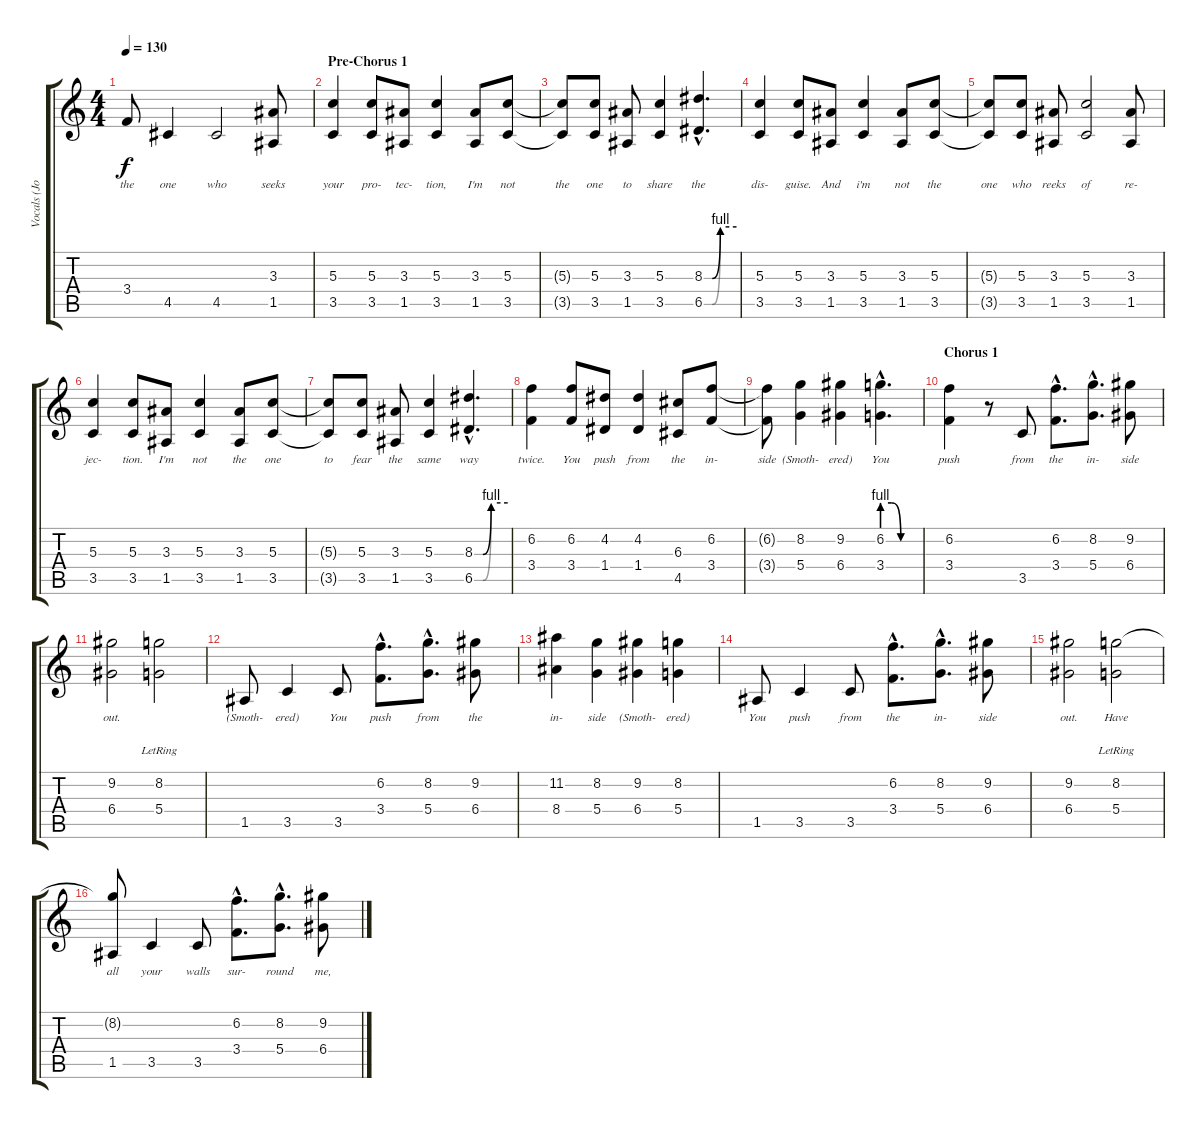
\track ("Vocals (Jonny Santos)" "Vocals (Jo") {instrument overdrivenguitar}
\staff {score tabs}
\tuning (E4 B3 G3 D3 A2 E2) {hide}
\ts (4 4)
\tempo 130
\clef g2
\ks c
3.4{t}.8{lyrics (0 "the") lyrics (1 "") lyrics (2 "") lyrics (3 "") lyrics (4 "") dy f} 4.5.4{lyrics (0 "one") lyrics (1 "") lyrics (2 "") lyrics (3 "") lyrics (4 "")} 4.5.2{lyrics (0 "who") lyrics (1 "") lyrics (2 "") lyrics (3 "") lyrics (4 "")} (3.3 1.5).8{lyrics (0 "seeks") lyrics (1 "") lyrics (2 "") lyrics (3 "") lyrics (4 "")} |
\section ("" "Pre-Chorus 1")
(5.3 3.5).4{lyrics (0 "your") lyrics (1 "") lyrics (2 "") lyrics (3 "") lyrics (4 "")} (5.3 3.5).8{lyrics (0 "pro-") lyrics (1 "") lyrics (2 "") lyrics (3 "") lyrics (4 "")} (3.3 1.5).8{lyrics (0 "tec-") lyrics (1 "") lyrics (2 "") lyrics (3 "") lyrics (4 "")} (5.3 3.5).4{lyrics (0 "tion,") lyrics (1 "") lyrics (2 "") lyrics (3 "") lyrics (4 "")} (3.3 1.5).8{lyrics (0 "I'm") lyrics (1 "") lyrics (2 "") lyrics (3 "") lyrics (4 "")} (5.3 3.5).8{lyrics (0 "not") lyrics (1 "") lyrics (2 "") lyrics (3 "") lyrics (4 "")} |
(5.3{t} 3.5{t}).8{lyrics (0 "the") lyrics (1 "") lyrics (2 "") lyrics (3 "") lyrics (4 "")} (5.3 3.5).8{lyrics (0 "one") lyrics (1 "") lyrics (2 "") lyrics (3 "") lyrics (4 "")} (3.3 1.5).8{lyrics (0 "to") lyrics (1 "") lyrics (2 "") lyrics (3 "") lyrics (4 "")} (5.3 3.5).4{lyrics (0 "share") lyrics (1 "") lyrics (2 "") lyrics (3 "") lyrics (4 "")} (8.3{be (custom 0 0 15 0 30 4 60 4) hac} 6.5{be (custom 0 0 15 0 30 4 60 4) hac}).4{d lyrics (0 "the") lyrics (1 "") lyrics (2 "") lyrics (3 "") lyrics (4 "")} |
(5.3 3.5).4{lyrics (0 "dis-") lyrics (1 "") lyrics (2 "") lyrics (3 "") lyrics (4 "")} (5.3 3.5).8{lyrics (0 "guise.") lyrics (1 "") lyrics (2 "") lyrics (3 "") lyrics (4 "")} (3.3 1.5).8{lyrics (0 "And") lyrics (1 "") lyrics (2 "") lyrics (3 "") lyrics (4 "")} (5.3 3.5).4{lyrics (0 "i'm") lyrics (1 "") lyrics (2 "") lyrics (3 "") lyrics (4 "")} (3.3 1.5).8{lyrics (0 "not") lyrics (1 "") lyrics (2 "") lyrics (3 "") lyrics (4 "")} (5.3 3.5).8{lyrics (0 "the") lyrics (1 "") lyrics (2 "") lyrics (3 "") lyrics (4 "")} |
(5.3{t} 3.5{t}).8{lyrics (0 "one") lyrics (1 "") lyrics (2 "") lyrics (3 "") lyrics (4 "")} (5.3 3.5).8{lyrics (0 "who") lyrics (1 "") lyrics (2 "") lyrics (3 "") lyrics (4 "")} (3.3 1.5).8{lyrics (0 "reeks") lyrics (1 "") lyrics (2 "") lyrics (3 "") lyrics (4 "")} (5.3 3.5).2{lyrics (0 "of") lyrics (1 "") lyrics (2 "") lyrics (3 "") lyrics (4 "")} (3.3 1.5).8{lyrics (0 "re-") lyrics (1 "") lyrics (2 "") lyrics (3 "") lyrics (4 "")} |
(5.3 3.5).4{lyrics (0 "jec-") lyrics (1 "") lyrics (2 "") lyrics (3 "") lyrics (4 "")} (5.3 3.5).8{lyrics (0 "tion.") lyrics (1 "") lyrics (2 "") lyrics (3 "") lyrics (4 "")} (3.3 1.5).8{lyrics (0 "I'm") lyrics (1 "") lyrics (2 "") lyrics (3 "") lyrics (4 "")} (5.3 3.5).4{lyrics (0 "not") lyrics (1 "") lyrics (2 "") lyrics (3 "") lyrics (4 "")} (3.3 1.5).8{lyrics (0 "the") lyrics (1 "") lyrics (2 "") lyrics (3 "") lyrics (4 "")} (5.3 3.5).8{lyrics (0 "one") lyrics (1 "") lyrics (2 "") lyrics (3 "") lyrics (4 "")} |
(5.3{t} 3.5{t}).8{lyrics (0 "to") lyrics (1 "") lyrics (2 "") lyrics (3 "") lyrics (4 "")} (5.3 3.5).8{lyrics (0 "fear") lyrics (1 "") lyrics (2 "") lyrics (3 "") lyrics (4 "")} (3.3 1.5).8{lyrics (0 "the") lyrics (1 "") lyrics (2 "") lyrics (3 "") lyrics (4 "")} (5.3 3.5).4{lyrics (0 "same") lyrics (1 "") lyrics (2 "") lyrics (3 "") lyrics (4 "")} (8.3{be (custom 0 0 15 0 30 4 60 4) hac} 6.5{be (custom 0 0 15 0 30 4 60 4) hac}).4{d lyrics (0 "way") lyrics (1 "") lyrics (2 "") lyrics (3 "") lyrics (4 "")} |
(6.2 3.4).4{lyrics (0 "twice.") lyrics (1 "") lyrics (2 "") lyrics (3 "") lyrics (4 "")} (6.2 3.4).8{lyrics (0 "You") lyrics (1 "") lyrics (2 "") lyrics (3 "") lyrics (4 "")} (4.2 1.4).8{lyrics (0 "push") lyrics (1 "") lyrics (2 "") lyrics (3 "") lyrics (4 "")} (4.2 1.4).4{lyrics (0 "from") lyrics (1 "") lyrics (2 "") lyrics (3 "") lyrics (4 "")} (6.3 4.5).8{lyrics (0 "the") lyrics (1 "") lyrics (2 "") lyrics (3 "") lyrics (4 "")} (6.2 3.4).8{lyrics (0 "in-") lyrics (1 "") lyrics (2 "") lyrics (3 "") lyrics (4 "")} |
(6.2{t} 3.4{t}).8{lyrics (0 "side") lyrics (1 "") lyrics (2 "") lyrics (3 "") lyrics (4 "")} (8.2 5.4).4{lyrics (0 "(Smoth-") lyrics (1 "") lyrics (2 "") lyrics (3 "") lyrics (4 "")} (9.2 6.4).4{lyrics (0 "ered)") lyrics (1 "") lyrics (2 "") lyrics (3 "") lyrics (4 "")} (6.2{be (custom 0 4 15 4 30 0 60 0) hac} 3.4{be (custom 0 4 15 4 30 0 60 0) hac}).4{d lyrics (0 "You") lyrics (1 "") lyrics (2 "") lyrics (3 "") lyrics (4 "")} |
\section ("" "Chorus 1")
(6.2 3.4).4{lyrics (0 "push") lyrics (1 "") lyrics (2 "") lyrics (3 "") lyrics (4 "")} r.8 3.5.8{lyrics (0 "from") lyrics (1 "") lyrics (2 "") lyrics (3 "") lyrics (4 "")} (6.2{hac} 3.4{hac}).8{d lyrics (0 "the") lyrics (1 "") lyrics (2 "") lyrics (3 "") lyrics (4 "")} (8.2{hac} 5.4{hac}).8{d lyrics (0 "in-") lyrics (1 "") lyrics (2 "") lyrics (3 "") lyrics (4 "")} (9.2 6.4).8{lyrics (0 "side") lyrics (1 "") lyrics (2 "") lyrics (3 "") lyrics (4 "")} |
(9.2 6.4).2{lyrics (0 "out.") lyrics (1 "") lyrics (2 "") lyrics (3 "") lyrics (4 "")} (8.2{lr} 5.4).2{lyrics (0 "") lyrics (1 "") lyrics (2 "") lyrics (3 "") lyrics (4 "")} |
1.5.8{lyrics (0 "(Smoth-") lyrics (1 "") lyrics (2 "") lyrics (3 "") lyrics (4 "")} 3.5.4{lyrics (0 "ered)") lyrics (1 "") lyrics (2 "") lyrics (3 "") lyrics (4 "")} 3.5.8{lyrics (0 "You") lyrics (1 "") lyrics (2 "") lyrics (3 "") lyrics (4 "")} (6.2{hac} 3.4{hac}).8{d lyrics (0 "push") lyrics (1 "") lyrics (2 "") lyrics (3 "") lyrics (4 "")} (8.2{hac} 5.4{hac}).8{d lyrics (0 "from") lyrics (1 "") lyrics (2 "") lyrics (3 "") lyrics (4 "")} (9.2 6.4).8{lyrics (0 "the") lyrics (1 "") lyrics (2 "") lyrics (3 "") lyrics (4 "")} |
(11.2 8.4).4{lyrics (0 "in-") lyrics (1 "") lyrics (2 "") lyrics (3 "") lyrics (4 "")} (8.2 5.4).4{lyrics (0 "side") lyrics (1 "") lyrics (2 "") lyrics (3 "") lyrics (4 "")} (9.2 6.4).4{lyrics (0 "(Smoth-") lyrics (1 "") lyrics (2 "") lyrics (3 "") lyrics (4 "")} (8.2 5.4).4{lyrics (0 "ered)") lyrics (1 "") lyrics (2 "") lyrics (3 "") lyrics (4 "")} |
1.5.8{lyrics (0 "You") lyrics (1 "") lyrics (2 "") lyrics (3 "") lyrics (4 "")} 3.5.4{lyrics (0 "push") lyrics (1 "") lyrics (2 "") lyrics (3 "") lyrics (4 "")} 3.5.8{lyrics (0 "from") lyrics (1 "") lyrics (2 "") lyrics (3 "") lyrics (4 "")} (6.2{hac} 3.4{hac}).8{d lyrics (0 "the") lyrics (1 "") lyrics (2 "") lyrics (3 "") lyrics (4 "")} (8.2{hac} 5.4{hac}).8{d lyrics (0 "in-") lyrics (1 "") lyrics (2 "") lyrics (3 "") lyrics (4 "")} (9.2 6.4).8{lyrics (0 "side") lyrics (1 "") lyrics (2 "") lyrics (3 "") lyrics (4 "")} |
(9.2 6.4).2{lyrics (0 "out.") lyrics (1 "") lyrics (2 "") lyrics (3 "") lyrics (4 "")} (8.2{lr} 5.4).2{lyrics (0 "Have") lyrics (1 "") lyrics (2 "") lyrics (3 "") lyrics (4 "")} |
(8.2{t} 1.5).8{lyrics (0 "all") lyrics (1 "") lyrics (2 "") lyrics (3 "") lyrics (4 "")} 3.5.4{lyrics (0 "your") lyrics (1 "") lyrics (2 "") lyrics (3 "") lyrics (4 "")} 3.5.8{lyrics (0 "walls") lyrics (1 "") lyrics (2 "") lyrics (3 "") lyrics (4 "")} (6.2{hac} 3.4{hac}).8{d lyrics (0 "sur-") lyrics (1 "") lyrics (2 "") lyrics (3 "") lyrics (4 "")} (8.2{hac} 5.4{hac}).8{d lyrics (0 "round") lyrics (1 "") lyrics (2 "") lyrics (3 "") lyrics (4 "")} (9.2 6.4).8{lyrics (0 "me,") lyrics (1 "") lyrics (2 "") lyrics (3 "") lyrics (4 "")}
